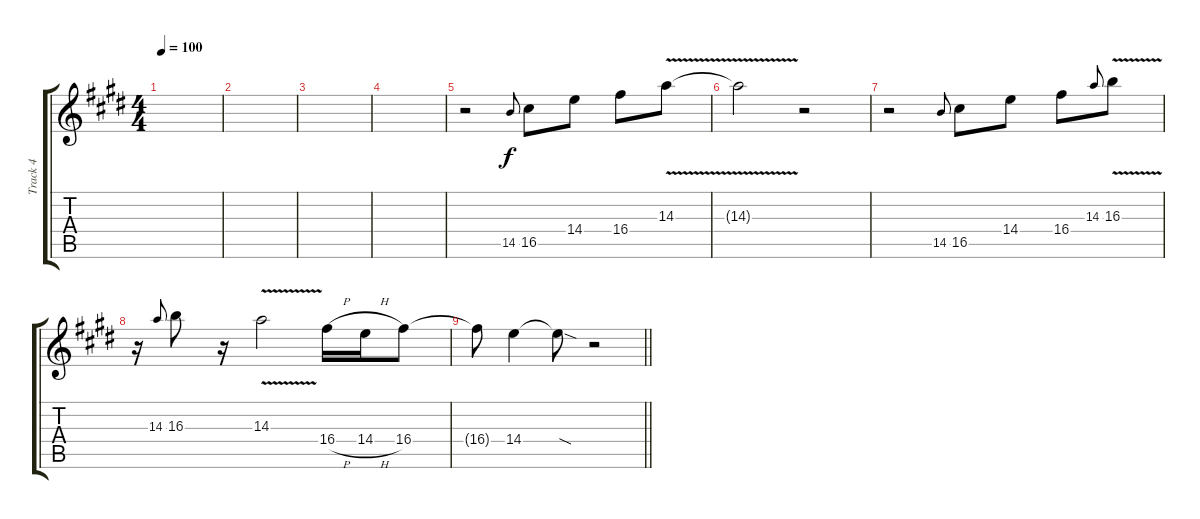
\track ("Track 4" "Track 4") {instrument electricguitarjazz}
\staff {score tabs}
\tuning (E4 B3 G3 D3 A2 E2) {hide}
\ts (4 4)
\tempo 100
\clef g2
\ks e
|
|
|
|
r.2 14.5.8{gr onbeat} 16.5.8 14.4.8 16.4.8 14.3{v}.8 |
14.3{t}.2 r.2 |
r.2 14.5.8{gr onbeat} 16.5.8 14.4.8 16.4.8 14.3.8{gr onbeat} 16.3{v}.8 |
r.16 14.3.8{gr onbeat} 16.3.8 r.16 14.3{v}.2 16.4{h}.16 14.4{h}.16 16.4.8 |
\barLineRight lightlight
16.4{t}.8 14.4.4 14.4{sod t}.8 r.2
